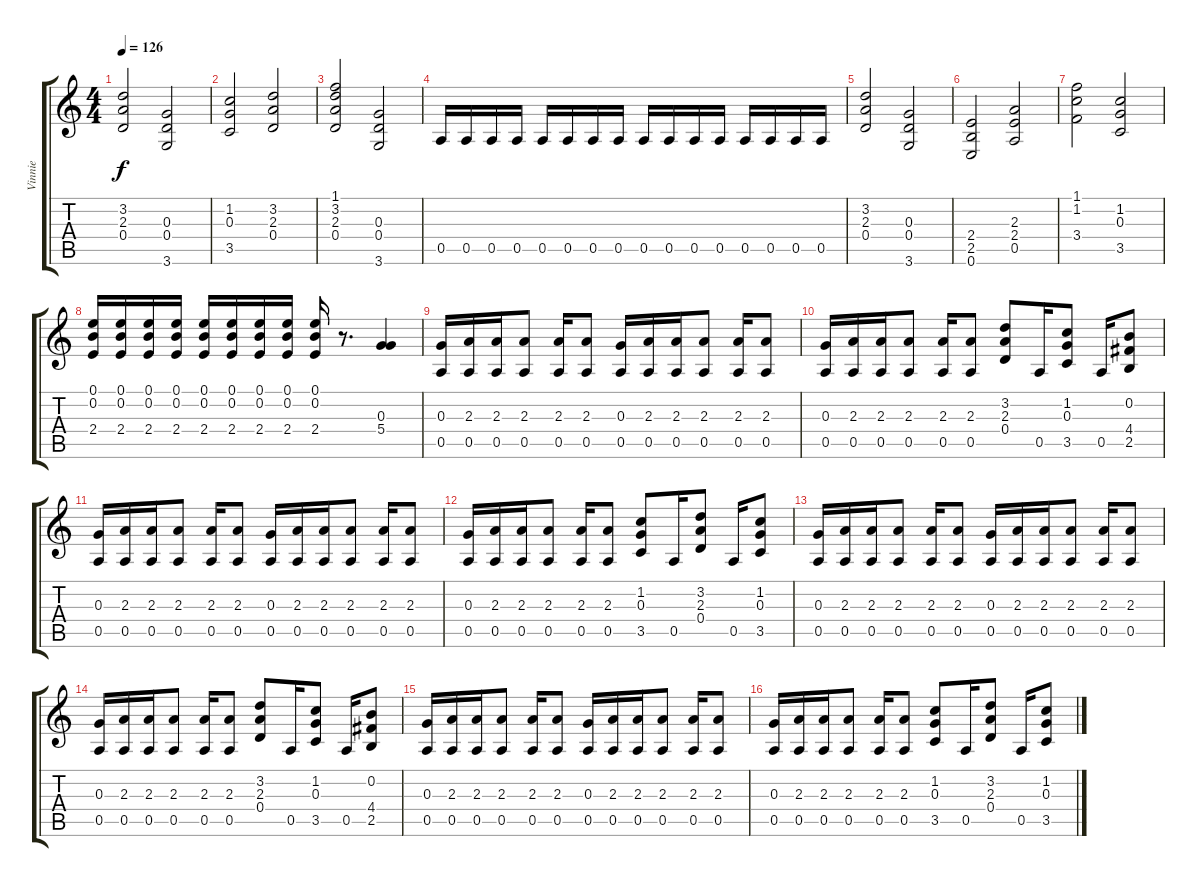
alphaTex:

\track ("Vinnie" "Vinnie") {instrument distortionguitar}
\staff {score tabs}
\tuning (E4 B3 G3 D3 A2 E2) {hide}
\ts (4 4)
\tempo 126
\clef g2
\ks c
(3.2 2.3 0.4).2{dy f} (0.3 0.4 3.6).2 |
(1.2 0.3 3.5).2 (3.2 2.3 0.4).2 |
(1.1 3.2 2.3 0.4).2 (0.3 0.4 3.6).2 |
0.5.16 0.5.16 0.5.16 0.5.16 0.5.16 0.5.16 0.5.16 0.5.16 0.5.16 0.5.16 0.5.16 0.5.16 0.5.16 0.5.16 0.5.16 0.5.16 |
(3.2 2.3 0.4).2 (0.3 0.4 3.6).2 |
(2.4 2.5 0.6).2 (2.3 2.4 0.5).2 |
(1.1 1.2 3.4).2 (1.2 0.3 3.5).2 |
(0.1 0.2 2.4).16 (0.1 0.2 2.4).16 (0.1 0.2 2.4).16 (0.1 0.2 2.4).16 (0.1 0.2 2.4).16 (0.1 0.2 2.4).16 (0.1 0.2 2.4).16 (0.1 0.2 2.4).16 (0.1 0.2 2.4).16 r.8{d} (0.3 5.4).4 |
(0.3 0.5).16 (2.3 0.5).16 (2.3 0.5).16 (2.3 0.5).8 (2.3 0.5).16 (2.3 0.5).8 (0.3 0.5).16 (2.3 0.5).16 (2.3 0.5).16 (2.3 0.5).8 (2.3 0.5).16 (2.3 0.5).8 |
(0.3 0.5).16 (2.3 0.5).16 (2.3 0.5).16 (2.3 0.5).8 (2.3 0.5).16 (2.3 0.5).8 (3.2 2.3 0.4).8 0.5.16 (1.2 0.3 3.5).8 0.5.16 (0.2 4.4 2.5).8 |
(0.3 0.5).16 (2.3 0.5).16 (2.3 0.5).16 (2.3 0.5).8 (2.3 0.5).16 (2.3 0.5).8 (0.3 0.5).16 (2.3 0.5).16 (2.3 0.5).16 (2.3 0.5).8 (2.3 0.5).16 (2.3 0.5).8 |
(0.3 0.5).16 (2.3 0.5).16 (2.3 0.5).16 (2.3 0.5).8 (2.3 0.5).16 (2.3 0.5).8 (1.2 0.3 3.5).8 0.5.16 (3.2 2.3 0.4).8 0.5.16 (1.2 0.3 3.5).8 |
(0.3 0.5).16 (2.3 0.5).16 (2.3 0.5).16 (2.3 0.5).8 (2.3 0.5).16 (2.3 0.5).8 (0.3 0.5).16 (2.3 0.5).16 (2.3 0.5).16 (2.3 0.5).8 (2.3 0.5).16 (2.3 0.5).8 |
(0.3 0.5).16 (2.3 0.5).16 (2.3 0.5).16 (2.3 0.5).8 (2.3 0.5).16 (2.3 0.5).8 (3.2 2.3 0.4).8 0.5.16 (1.2 0.3 3.5).8 0.5.16 (0.2 4.4 2.5).8 |
(0.3 0.5).16 (2.3 0.5).16 (2.3 0.5).16 (2.3 0.5).8 (2.3 0.5).16 (2.3 0.5).8 (0.3 0.5).16 (2.3 0.5).16 (2.3 0.5).16 (2.3 0.5).8 (2.3 0.5).16 (2.3 0.5).8 |
(0.3 0.5).16 (2.3 0.5).16 (2.3 0.5).16 (2.3 0.5).8 (2.3 0.5).16 (2.3 0.5).8 (1.2 0.3 3.5).8 0.5.16 (3.2 2.3 0.4).8 0.5.16 (1.2 0.3 3.5).8
